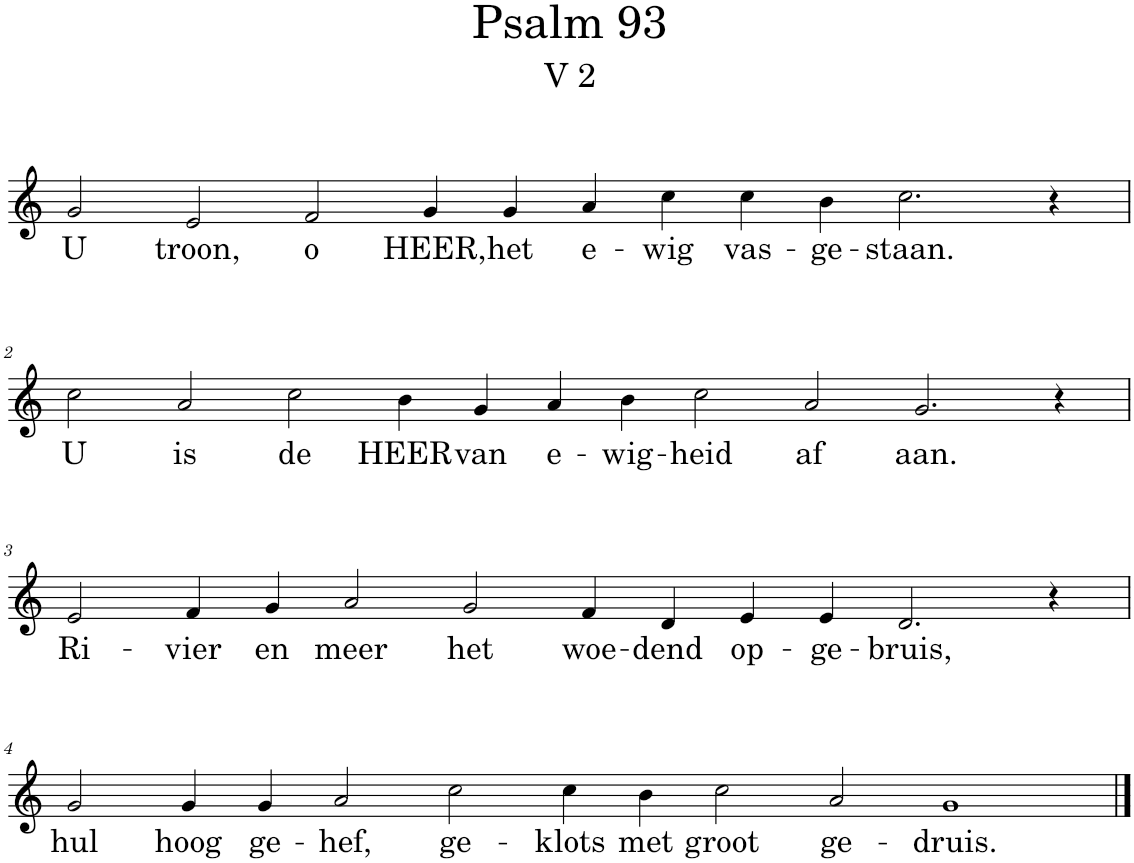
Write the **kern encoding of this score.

**kern	**text
*part1	*part1
*staff1	*staff1
*I"Pipe Organ	*
*I'Org.	*
*clefG2	*
*k[]	*
*M16/4	*
=1	=1
!	!LO:LY:b
2g/	U
!	!LO:LY:b
2e/	troon,
!	!LO:LY:b
2f/	o
!	!LO:LY:b
4g/	HEER,
!	!LO:LY:b
4g/	het
!	!LO:LY:b
4a/	e-
!	!LO:LY:b
4cc\	-wig
!	!LO:LY:b
4cc\	vas-
!	!LO:LY:b
4b\	-ge-
!	!LO:LY:b
2.cc\	-staan.
4r	.
!!LO:LB:g=z
=2	=2
*M18/4	*
!	!LO:LY:b
2cc\	U
!	!LO:LY:b
2a/	is
!	!LO:LY:b
2cc\	de
!	!LO:LY:b
4b\	HEER
!	!LO:LY:b
4g/	van
!	!LO:LY:b
4a/	e-
!	!LO:LY:b
4b\	-wig-
!	!LO:LY:b
2cc\	-heid
!	!LO:LY:b
2a/	af
!	!LO:LY:b
2.g/	aan.
4r	.
!!LO:LB:g=z
=3	=3
*M16/4	*
!	!LO:LY:b
2e/	Ri-
!	!LO:LY:b
4f/	-vier
!	!LO:LY:b
4g/	en
!	!LO:LY:b
2a/	meer
!	!LO:LY:b
2g/	het
!	!LO:LY:b
4f/	woe-
!	!LO:LY:b
4d/	-dend
!	!LO:LY:b
4e/	op-
!	!LO:LY:b
4e/	-ge-
!	!LO:LY:b
2.d/	-bruis,
4r	.
!!LO:LB:g=z
=4	=4
*M18/4	*
!	!LO:LY:b
2g/	hul
!	!LO:LY:b
4g/	hoog
!	!LO:LY:b
4g/	ge-
!	!LO:LY:b
2a/	-hef,
!	!LO:LY:b
2cc\	ge-
!	!LO:LY:b
4cc\	-klots
!	!LO:LY:b
4b\	met
!	!LO:LY:b
2cc\	groot
!	!LO:LY:b
2a/	ge-
!	!LO:LY:b
1g	-druis.
==	==
*-	*-
